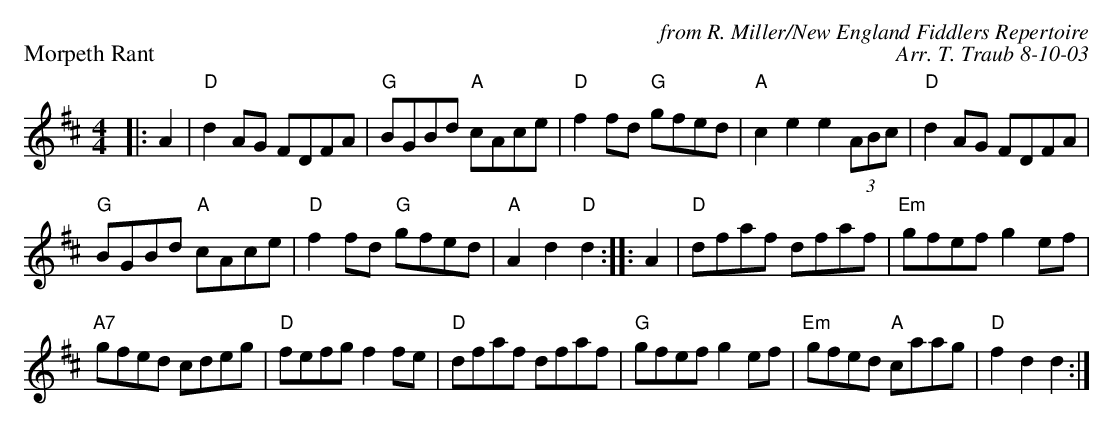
X:1
P: Morpeth Rant
C: from R. Miller/New England Fiddlers Repertoire
C: Arr. T. Traub 8-10-03
M: 4/4
K: D
L: 1/8
|: A2|"D"d2 AG FDFA|"G"BGBd "A"cAce|"D"f2 fd "G"gfed|"A"c2 e2 e2 (3ABc|"D"d2 AG FDFA|
"G"BGBd "A"cAce|"D"f2 fd "G"gfed|"A"A2 d2 "D"d2 :||: A2|"D"dfaf dfaf|"Em"gfef g2 ef|
"A7"gfed cdeg|"D"fefg f2 fe|"D"dfaf dfaf|"G"gfef g2 ef|"Em"gfed "A"caag|"D"f2 d2 d2 :|
